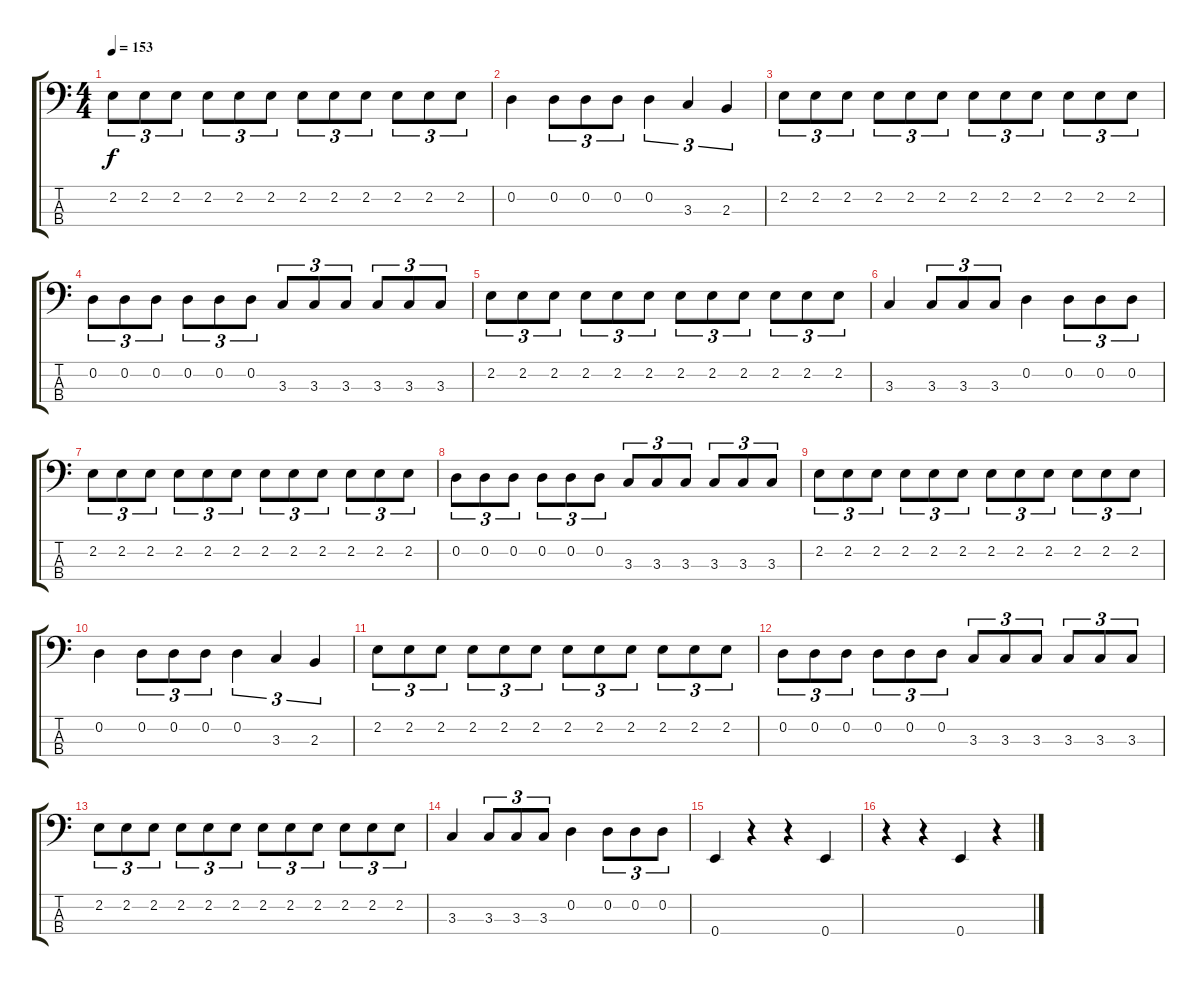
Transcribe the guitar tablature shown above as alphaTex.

\track "" {instrument electricbasspick}
\staff {score tabs}
\tuning (G2 D2 A1 E1) {hide}
\ts (4 4)
\tempo 153
\clef f4
\ks c
2.2.8{tu (3 2) dy f} 2.2.8{tu (3 2)} 2.2.8{tu (3 2)} 2.2.8{tu (3 2)} 2.2.8{tu (3 2)} 2.2.8{tu (3 2)} 2.2.8{tu (3 2)} 2.2.8{tu (3 2)} 2.2.8{tu (3 2)} 2.2.8{tu (3 2)} 2.2.8{tu (3 2)} 2.2.8{tu (3 2)} |
0.2.4 0.2.8{tu (3 2)} 0.2.8{tu (3 2)} 0.2.8{tu (3 2)} 0.2.4{tu (3 2)} 3.3.4{tu (3 2)} 2.3.4{tu (3 2)} |
2.2.8{tu (3 2)} 2.2.8{tu (3 2)} 2.2.8{tu (3 2)} 2.2.8{tu (3 2)} 2.2.8{tu (3 2)} 2.2.8{tu (3 2)} 2.2.8{tu (3 2)} 2.2.8{tu (3 2)} 2.2.8{tu (3 2)} 2.2.8{tu (3 2)} 2.2.8{tu (3 2)} 2.2.8{tu (3 2)} |
0.2.8{tu (3 2)} 0.2.8{tu (3 2)} 0.2.8{tu (3 2)} 0.2.8{tu (3 2)} 0.2.8{tu (3 2)} 0.2.8{tu (3 2)} 3.3.8{tu (3 2)} 3.3.8{tu (3 2)} 3.3.8{tu (3 2)} 3.3.8{tu (3 2)} 3.3.8{tu (3 2)} 3.3.8{tu (3 2)} |
2.2.8{tu (3 2)} 2.2.8{tu (3 2)} 2.2.8{tu (3 2)} 2.2.8{tu (3 2)} 2.2.8{tu (3 2)} 2.2.8{tu (3 2)} 2.2.8{tu (3 2)} 2.2.8{tu (3 2)} 2.2.8{tu (3 2)} 2.2.8{tu (3 2)} 2.2.8{tu (3 2)} 2.2.8{tu (3 2)} |
3.3.4 3.3.8{tu (3 2)} 3.3.8{tu (3 2)} 3.3.8{tu (3 2)} 0.2.4 0.2.8{tu (3 2)} 0.2.8{tu (3 2)} 0.2.8{tu (3 2)} |
\section ("" "")
2.2.8{tu (3 2)} 2.2.8{tu (3 2)} 2.2.8{tu (3 2)} 2.2.8{tu (3 2)} 2.2.8{tu (3 2)} 2.2.8{tu (3 2)} 2.2.8{tu (3 2)} 2.2.8{tu (3 2)} 2.2.8{tu (3 2)} 2.2.8{tu (3 2)} 2.2.8{tu (3 2)} 2.2.8{tu (3 2)} |
0.2.8{tu (3 2)} 0.2.8{tu (3 2)} 0.2.8{tu (3 2)} 0.2.8{tu (3 2)} 0.2.8{tu (3 2)} 0.2.8{tu (3 2)} 3.3.8{tu (3 2)} 3.3.8{tu (3 2)} 3.3.8{tu (3 2)} 3.3.8{tu (3 2)} 3.3.8{tu (3 2)} 3.3.8{tu (3 2)} |
2.2.8{tu (3 2)} 2.2.8{tu (3 2)} 2.2.8{tu (3 2)} 2.2.8{tu (3 2)} 2.2.8{tu (3 2)} 2.2.8{tu (3 2)} 2.2.8{tu (3 2)} 2.2.8{tu (3 2)} 2.2.8{tu (3 2)} 2.2.8{tu (3 2)} 2.2.8{tu (3 2)} 2.2.8{tu (3 2)} |
0.2.4 0.2.8{tu (3 2)} 0.2.8{tu (3 2)} 0.2.8{tu (3 2)} 0.2.4{tu (3 2)} 3.3.4{tu (3 2)} 2.3.4{tu (3 2)} |
2.2.8{tu (3 2)} 2.2.8{tu (3 2)} 2.2.8{tu (3 2)} 2.2.8{tu (3 2)} 2.2.8{tu (3 2)} 2.2.8{tu (3 2)} 2.2.8{tu (3 2)} 2.2.8{tu (3 2)} 2.2.8{tu (3 2)} 2.2.8{tu (3 2)} 2.2.8{tu (3 2)} 2.2.8{tu (3 2)} |
0.2.8{tu (3 2)} 0.2.8{tu (3 2)} 0.2.8{tu (3 2)} 0.2.8{tu (3 2)} 0.2.8{tu (3 2)} 0.2.8{tu (3 2)} 3.3.8{tu (3 2)} 3.3.8{tu (3 2)} 3.3.8{tu (3 2)} 3.3.8{tu (3 2)} 3.3.8{tu (3 2)} 3.3.8{tu (3 2)} |
2.2.8{tu (3 2)} 2.2.8{tu (3 2)} 2.2.8{tu (3 2)} 2.2.8{tu (3 2)} 2.2.8{tu (3 2)} 2.2.8{tu (3 2)} 2.2.8{tu (3 2)} 2.2.8{tu (3 2)} 2.2.8{tu (3 2)} 2.2.8{tu (3 2)} 2.2.8{tu (3 2)} 2.2.8{tu (3 2)} |
3.3.4 3.3.8{tu (3 2)} 3.3.8{tu (3 2)} 3.3.8{tu (3 2)} 0.2.4 0.2.8{tu (3 2)} 0.2.8{tu (3 2)} 0.2.8{tu (3 2)} |
\section ("" "")
0.4.4 r.4 r.4 0.4.4 |
r.4 r.4 0.4.4 r.4
